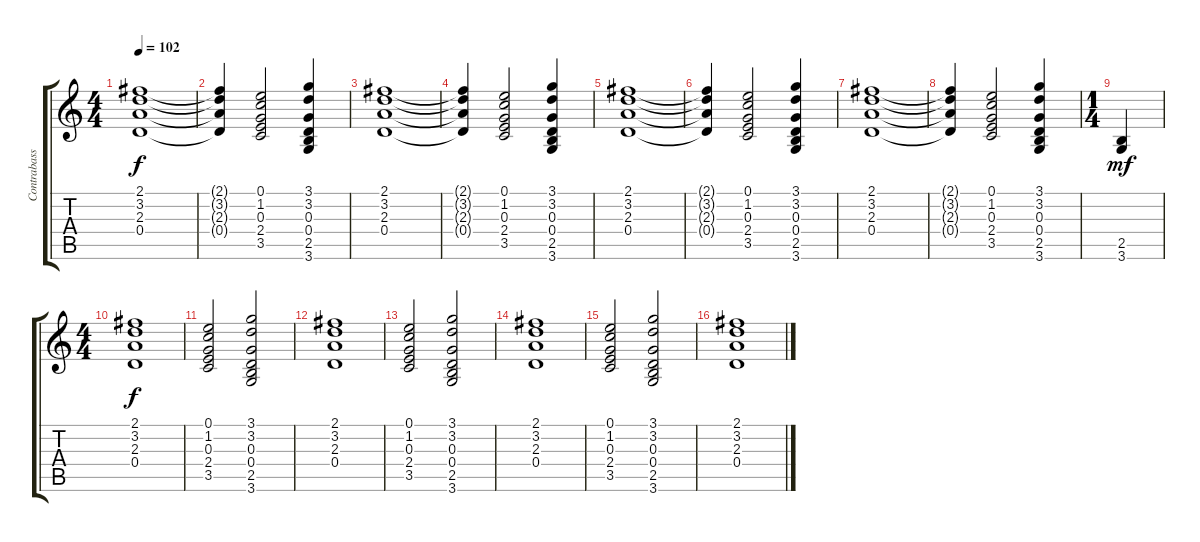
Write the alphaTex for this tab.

\track ("Contrabass" "Contrabass") {instrument contrabass}
\staff {score tabs}
\tuning (E4 B3 G3 D3 A2 E2) {hide}
\ts (4 4)
\tempo 102
\clef g2
\ks c
(2.1 3.2 2.3 0.4).1{dy f} |
(2.1{t} 3.2{t} 2.3{t} 0.4{t}).4 (0.1 1.2 0.3 2.4 3.5).2 (3.1 3.2 0.3 0.4 2.5 3.6).4 |
(2.1 3.2 2.3 0.4).1 |
(2.1{t} 3.2{t} 2.3{t} 0.4{t}).4 (0.1 1.2 0.3 2.4 3.5).2 (3.1 3.2 0.3 0.4 2.5 3.6).4 |
(2.1 3.2 2.3 0.4).1 |
(2.1{t} 3.2{t} 2.3{t} 0.4{t}).4 (0.1 1.2 0.3 2.4 3.5).2 (3.1 3.2 0.3 0.4 2.5 3.6).4 |
(2.1 3.2 2.3 0.4).1 |
(2.1{t} 3.2{t} 2.3{t} 0.4{t}).4 (0.1 1.2 0.3 2.4 3.5).2 (3.1 3.2 0.3 0.4 2.5 3.6).4 |
\ts (1 4)
(2.5 3.6).4{dy mf} |
\ts (4 4)
(2.1 3.2 2.3 0.4).1{dy f} |
(0.1 1.2 0.3 2.4 3.5).2 (3.1 3.2 0.3 0.4 2.5 3.6).2 |
(2.1 3.2 2.3 0.4).1 |
(0.1 1.2 0.3 2.4 3.5).2 (3.1 3.2 0.3 0.4 2.5 3.6).2 |
(2.1 3.2 2.3 0.4).1 |
(0.1 1.2 0.3 2.4 3.5).2 (3.1 3.2 0.3 0.4 2.5 3.6).2 |
(2.1 3.2 2.3 0.4).1
